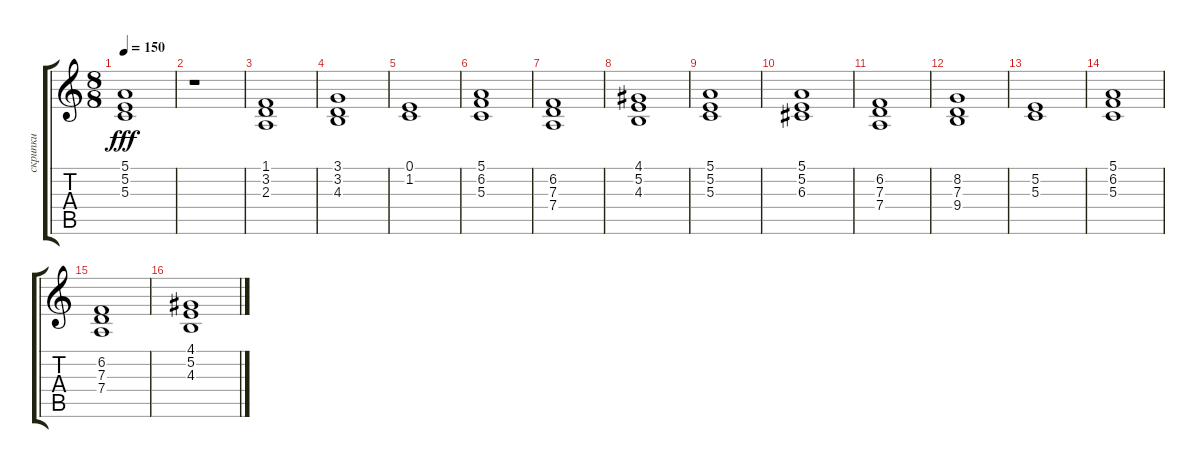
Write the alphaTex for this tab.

\track ("скрипки" "скрипки") {instrument synthstrings1}
\staff {score tabs}
\tuning (E4 B3 G3 D3 A2 E2) {hide}
\ts (8 8)
\tempo 150
\clef g2
\ks c
(5.1 5.2 5.3).1{dy fff} |
r.1 |
(1.1 3.2 2.3).1 |
(3.1 3.2 4.3).1 |
(0.1 1.2).1 |
(5.1 6.2 5.3).1 |
(6.2 7.3 7.4).1 |
(4.1 5.2 4.3).1 |
(5.1 5.2 5.3).1 |
(5.1 5.2 6.3).1 |
(6.2 7.3 7.4).1 |
(8.2 7.3 9.4).1 |
(5.2 5.3).1 |
(5.1 6.2 5.3).1 |
(6.2 7.3 7.4).1 |
(4.1 5.2 4.3).1
